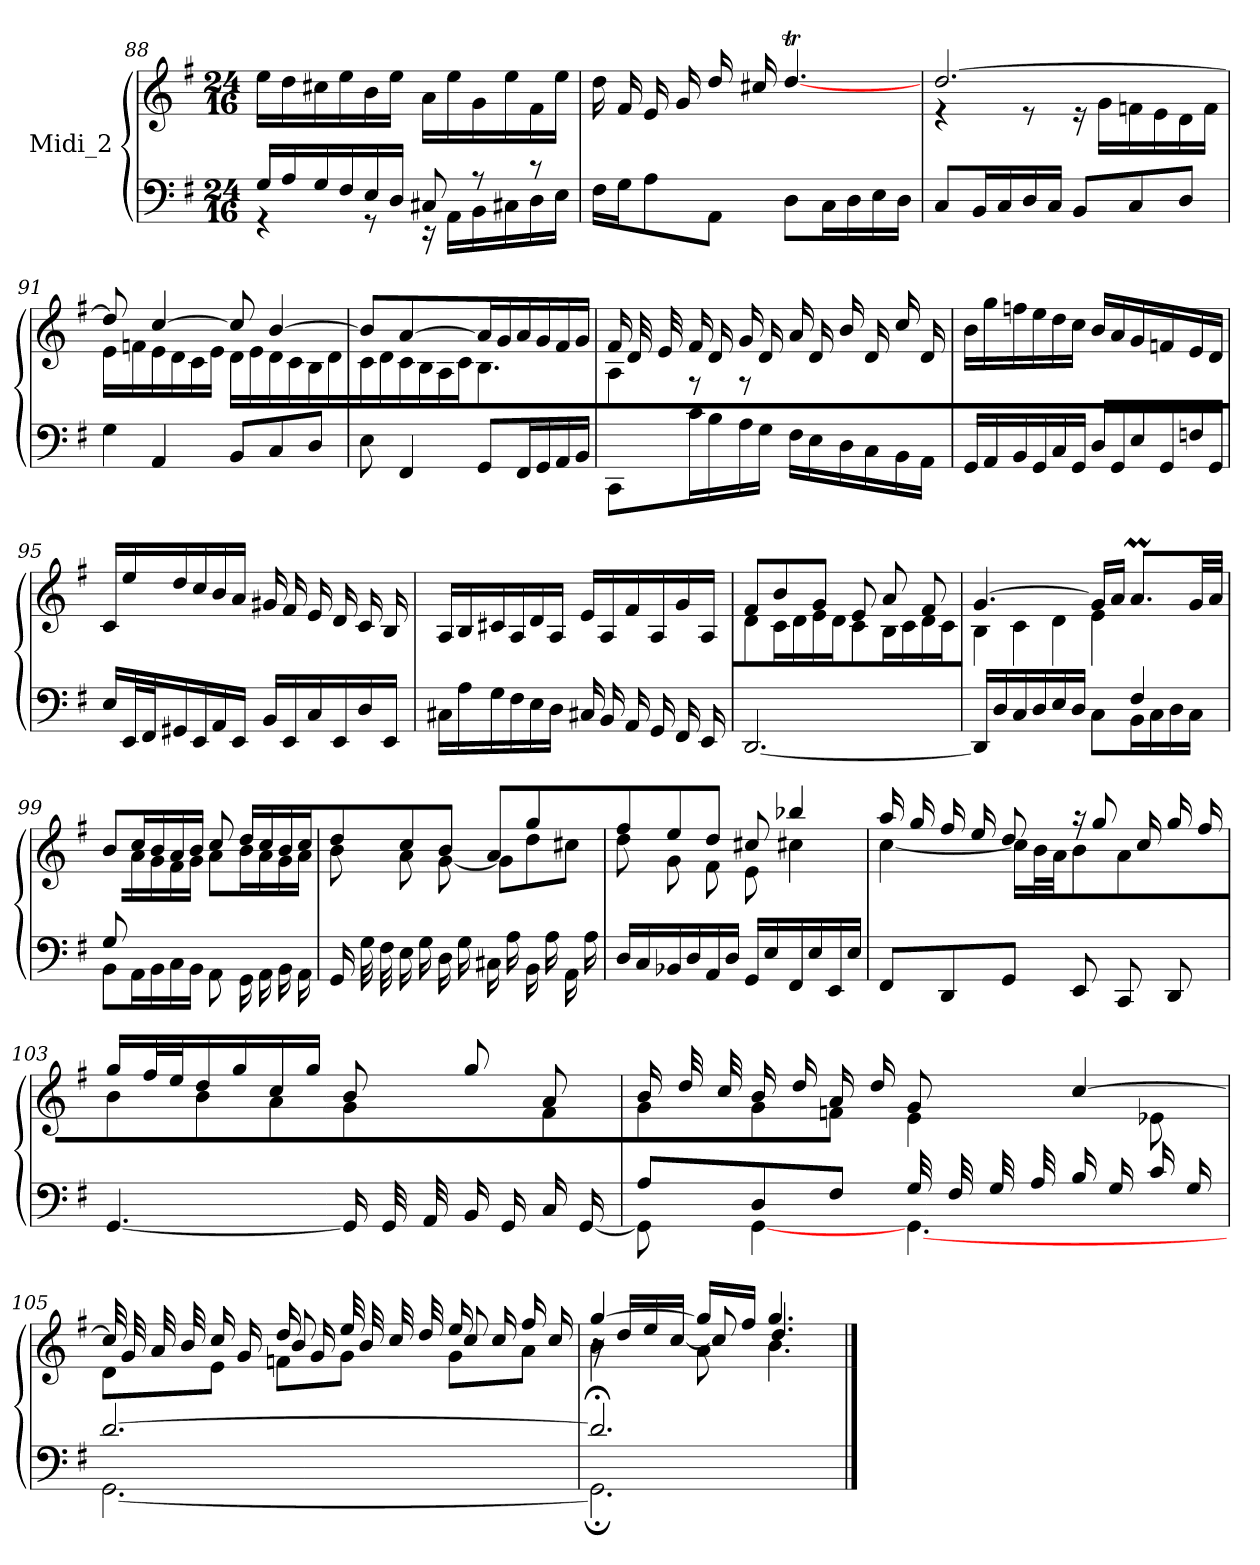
**kern	**kern
*part1	*part1
*staff2	*staff1
*I"Midi_2	*
!!LO:LB:g=z
*clefF4	*clefG2
*k[f#]	*k[f#]
*G:	*G:
*M24/16	*M24/16
=88	=88
*^	*^
!	!	!	!LO:N:vis=1
16GLL	4r	16ee\LL	2.ryy
16A/	.	16dd\	.
16G/	.	16cc#X\	.
16F#/	.	16ee\	.
16E/	8r	16b\	.
16D/JJ	.	16ee\JJ	.
8C#X/	16r	16a\LL	.
.	16AA\LL	16ee\	.
8r	16BB\	16g\	.
.	16C#X\	16ee\	.
8r	16D\	16f#\	.
.	16E\JJ	16ee\JJ	.
=89	=89	=89	=89
!LO:N:vis=1	!	!	!
2.ryy	16F#	16ddLL	4.ryy
.	16G\	16f#/	.
.	8A\	16e/	.
.	.	16g/	.
.	8AA\J	16dd/	.
.	.	16cc#X/	.
.	8D\L	[4.ddT/	8ryy
.	16C\L	.	4ryy
.	16D\	.	.
.	16E\	.	.
.	16D\JJ	.	.
=90	=90	=90	=90
!LO:N:vis=1	!	!	!
2.ryy	8C/L	[2.dd/	4r
.	16BB/L	.	.
.	16C/	.	.
.	16D/	.	8r
.	16C/JJ	.	.
.	8BB/L	.	16r
.	.	.	16g\LL
.	8C/	.	16fn\
.	.	.	16e\
.	8D/J	.	16d\
.	.	.	16f\JJ
=91	=91	=91	=91
!LO:N:vis=1	!	!	!
2.ryy	8G\J	8dd/]	16eLL
.	.	.	16fn\
.	4AA/	[4cc/	16e\
.	.	.	16d\
.	.	.	16c\
.	.	.	16e\JJ
.	8BB/L	8cc/]	16dLL
.	.	.	16e\
.	8C/	[4b/	16d\
.	.	.	16c\
.	8D/J	.	16B\
.	.	.	16d\
*v	*v	*	*
!!LO:LB:g=z	!!
=92	=92	=92
8E\	8b/L]	16c\LL
.	.	16d\
4FF#	[4a/	16c\
.	.	16B\JJ
.	.	16A\LL
.	.	16c\JJ
8GGL	16a/L]	4.B\
.	16g/	.
16FF#L	16a/	.
16GG	16g/	.
16AA	16f#/	.
16BBJJ	16g/JJ	.
=93	=93	=93
8CCL	16f#/LL	8A\
.	32d/L	.
.	32e/	.
16c\L	16f#/	8r
16B\	16d/	.
16A\	16g/	8r
16G\JJ	16d/JJ	.
16F#\LL	16a/LL	4.ryy
16E\	16d/	.
16D\	16b/	.
16C\	16d/	.
16BB\	16cc/	.
16AA\JJ	16d/JJ	.
=94	=94	=94
!	!	!LO:N:vis=1
16GGLL	16b\LL	2.ryy
16AA	16gg\	.
16BB	16ffn\	.
16GG	16ee\	.
16C	16dd\	.
16GGJJ	16cc\JJ	.
16DLL	16bLL	.
16GG	16a	.
16E	16g	.
16GG	16fn	.
16Fn	16e	.
16GGJJ	16dJJ	.
=95	=95	=95
16E	16c/LL	8ryy
32EEL	16ee/	.
32FF#	.	.
16GG#X	16dd/	4ryy
16EE	16cc/	.
16AA	16b/	.
16EEJJ	16a/JJ	.
16BBLL	16g#XLL	4.ryy
16EE	16f#/	.
16C	16e/	.
16EE	16d/	.
16D	16c/	.
16EEJJ	16B/	.
!!LO:LB:g=z	!!
=96	=96	=96
*^	*	*
!	!	!	!LO:N:vis=1
4.ryy	16C#X\	16ALL	2.ryy
.	16A\	16B	.
.	16G\	16c#X	.
.	16F#\	16A	.
.	16E\	16d	.
.	16D\JJ	16AJJ	.
16C#X/LL	4.ryy	16eLL	.
16BB/	.	16A	.
16AA/	.	16f#	.
16GG/	.	16A	.
16FF#/	.	16g	.
16EE/	.	16AJJ	.
=97	=97	=97	=97
8ryy	[2.DD/	8f#L	8d
4ryy	.	8b	16cL
.	.	.	16d
.	.	8gJ	16e
.	.	.	16dJJ
8ryy	.	8e/L	8cL
4ryy	.	8a/	16BL
.	.	.	16c
.	.	8f#/	16d
.	.	.	16cJJ
=98	=98	=98	=98
4.ryy	16DD/LL]	[4.g/	8BL
.	16D/	.	.
.	16C/	.	8c
.	16D/	.	.
.	16E/	.	8dJ
.	16D/JJ	.	.
8ryy	8C\L	16gLL]	8e\
.	.	16a/JJ	.
4F#/	16BBL	8.aML	4ryy
.	16C	.	.
.	16D	.	.
.	16CJJ	32g/LL	.
.	.	32a/JJJ	.
=99	=99	=99	=99
*	*^	*	*
8G	8ryy	8BB\L	8bL	8ryy
2ryy	4ryy	16AA\L	16ccL	16aL
.	.	16BB\	16b	16g
.	.	16C\	16a	16f#
.	.	16BB\JJ	16bJJ	16gJJ
.	4.ryy	8AA\L	8ccL	8a\L
.	.	16GG\L	16ddL	16b\L
.	.	16AA\	16cc	16a\
8ryy	.	16BB\	16b	16g\
.	.	16AA\	16cc	16a\JJ
!!LO:LB:g=z	!!
=100	=100	=100	=100	=100
!	!LO:N:vis=1	!	!	!
*	*v	*v	*	*
16GGLL	2.ryy	8ddL	8b
32GL	.	.	.
32F#	.	.	.
16E	.	8cc	8a
16G	.	.	.
16D	.	8bJ	[8gJ
16GJJ	.	.	.
16C#X\LL	.	8a/L	8g\L]
16A\	.	.	.
16BB\	.	4gg/	8dd\
16A\	.	.	.
16AA\	.	.	8cc#X\J
16A\JJ	.	.	.
=101	=101	=101	=101
16DLL	16ryy	8ff#L	8dd
16C	16ryy	.	.
16BB-X	4ryy	8ee	8g
16D	.	.	.
16AA	.	8ddJ	8f#J
16DJJ	.	.	.
16GG/LL	4.ryy	8cc#X/L	8e\
16E/	.	.	.
16FF#/	.	4bb-X/	4cc#X\
16E/	.	.	.
16EE/	.	.	.
16E/JJ	.	.	.
=102	=102	=102	=102
!	!LO:N:vis=1	!	!
8FF#/L	2.ryy	16aaLL	[4cc\
.	.	16gg	.
8DD/	.	16ff#	.
.	.	16ee	.
8GG/J	.	8dd	16ccLL]
.	.	.	32bL
.	.	.	32a
8EEL	.	16r	8bJ
.	.	8gg/	.
8CC/	.	.	4a\
.	.	16cc/L	.
8DD/	.	16gg/	.
.	.	16ff#/JJ	.
=103	=103	=103	=103
!LO:N:vis=1	!	!	!
2.ryy	[4.GG/	16ggL	8b\
.	.	32ff#/L	.
.	.	32ee/	.
.	.	16dd/	8b\
.	.	16gg/	.
.	.	16cc/	8a\J
.	.	16gg/JJ	.
.	16GG/LL]	8b/L	4g\
.	32GG/L	.	.
.	32AA/	.	.
.	16BB/	8gg/	.
.	16GG/	.	.
.	16C/	8a/	8f#\
.	[16GG/JJ	.	.
!!LO:LB:g=z
=104	=104	=104	=104
*	*	*	*^
!	!	!	!	!LO:N:vis=1
8A/L	8GG\]	16b/LL	8g\	2.ryy
.	.	32dd/L	.	.
.	.	32cc/	.	.
8D/	[4GG\	16b/	8g\	.
.	.	16dd/	.	.
8F#/J	.	16a/	8fn\J	.
.	.	16dd/JJ	.	.
32GLLL	[4.GG\	8g/L	4e\	.
32F#	.	.	.	.
32G	.	.	.	.
32A	.	.	.	.
16B	.	[4cc/	.	.
16G	.	.	.	.
16c	.	.	8e-X\	.
16GJJ	.	.	.	.
=105	=105	=105	=105	=105
[2.d	[2.GG\	32cc/LLL]	8d\	8ryy
.	.	32g/	.	.
.	.	32a/	.	.
.	.	32b/	.	.
.	.	16cc/	8e\J	8ryy
.	.	16g/	.	.
.	.	16dd/	8fnL	8b/
.	.	16g/JJ	.	.
.	.	32eeLLL	8gJ	8ryy
.	.	32b	.	.
.	.	32cc	.	.
.	.	32dd	.	.
.	.	16ee	8g\L	8cc/
.	.	16cc	.	.
.	.	16ff#	8a\J	8ryy
.	.	16cc	.	.
=106	=106	=106	=106	=106
2.d;</]	2.GG;\]	[4gg/	16r	4b\
.	.	.	16dd/LL	.
.	.	.	16ee/	.
.	.	.	[16cc/JJ	.
.	.	16gg/LL]	8cc/]	8a\
.	.	16ff#/JJ	.	.
.	.	4.gg/	4.dd/	4.b\
*v	*v	*	*	*
*	*v	*v	*v
==	==
*-	*-
